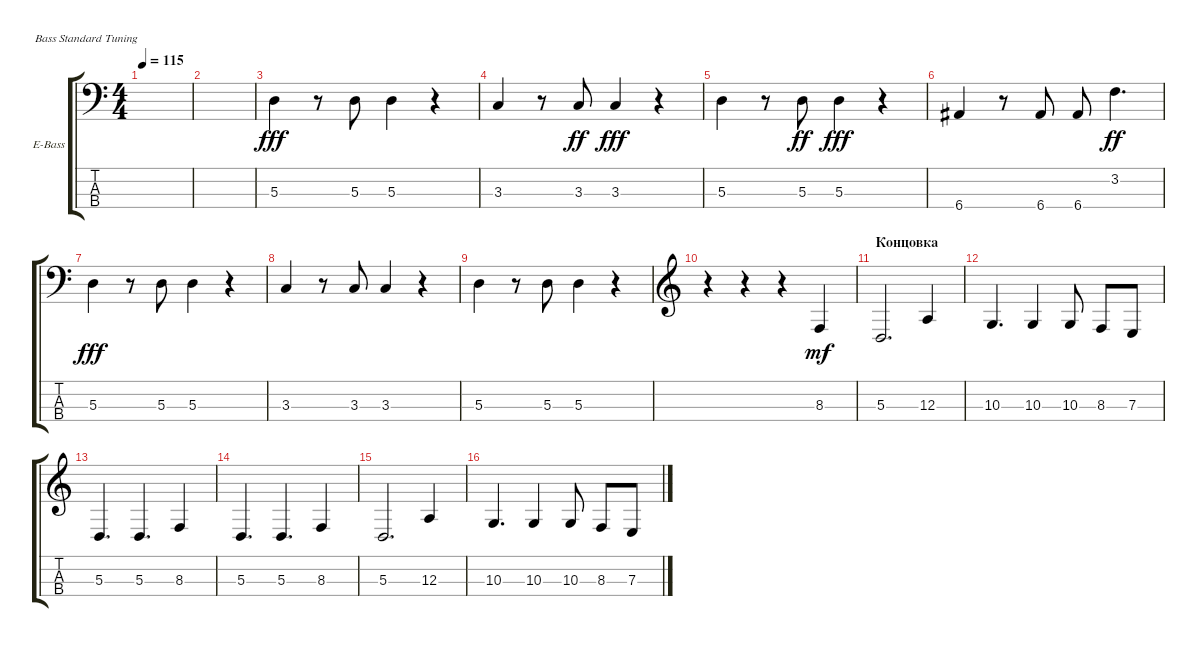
\defaultSystemsLayout 4
\bracketExtendMode groupsimilarinstruments
\firstSystemTrackNameOrientation horizontal
\otherSystemsTrackNameOrientation horizontal
\track ("A.Aндреев Бас" "E-Bass") {instrument electricbassfinger}
\staff {score tabs}
\tuning (G2 D2 A1 E1)
\ts (4 4)
\tempo 115
\clef f4
\scale
0.333333
\ks c
|
\scale
0.333333 |
\scale
0.333333 5.3.4{dy fff} r.8 5.3.8 5.3.4 r.4 |
3.3.4 r.8 3.3.8{dy ff} 3.3.4{dy fff} r.4 |
5.3.4 r.8 5.3.8{dy ff} 5.3.4{dy fff} r.4 |
6.4.4 r.8 6.4.8 6.4.8 3.2.4{d dy ff} |
5.3.4{dy fff} r.8 5.3.8 5.3.4 r.4 |
3.3.4 r.8 3.3.8 3.3.4 r.4 |
5.3.4 r.8 5.3.8 5.3.4 r.4 |
\clef g2
r.4 r.4 r.4 8.3.4{dy mf} |
\section ("" "Концовка")
\scale
0.333333 5.3.2{d} 12.3.4 |
\scale
0.333333 10.3.4{d} 10.3.4 10.3.8 8.3.8 7.3.8 |
\scale
0.333333 5.3.4{d} 5.3.4{d} 8.3.4 |
\scale
0.333333 5.3.4{d} 5.3.4{d} 8.3.4 |
\scale
0.333333 5.3.2{d} 12.3.4 |
\scale
0.333333 10.3.4{d} 10.3.4 10.3.8 8.3.8 7.3.8
